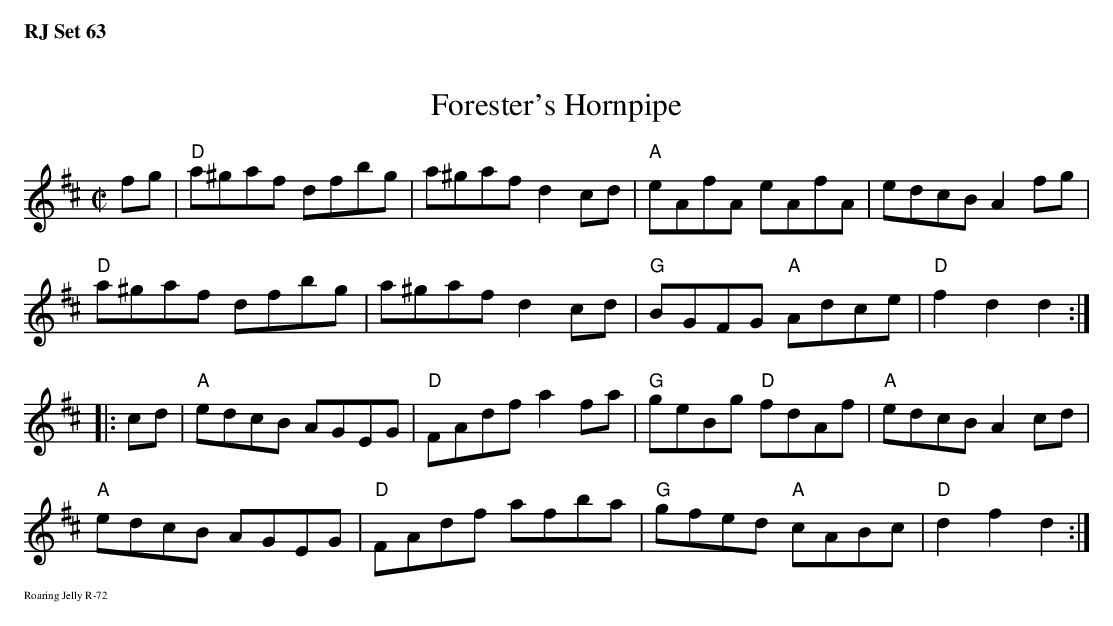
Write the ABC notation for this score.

X:1
T: Forester's Hornpipe
M: C|
K: D
fg| "D"a^gaf dfbg| a^gaf d2cd| "A"eAfA eAfA| edcB A2fg|
    "D"a^gaf dfbg| a^gaf d2cd| "G"BGFG "A"Adce| "D"f2d2 d2:|
|:\
cd| "A"edcB AGEG| "D"FAdf a2fa| "G"geBg "D"fdAf| "A"edcB A2cd|
    "A"edcB AGEG| "D"FAdf afba| "G"gfed "A"cABc| "D"d2f2 d2:|
